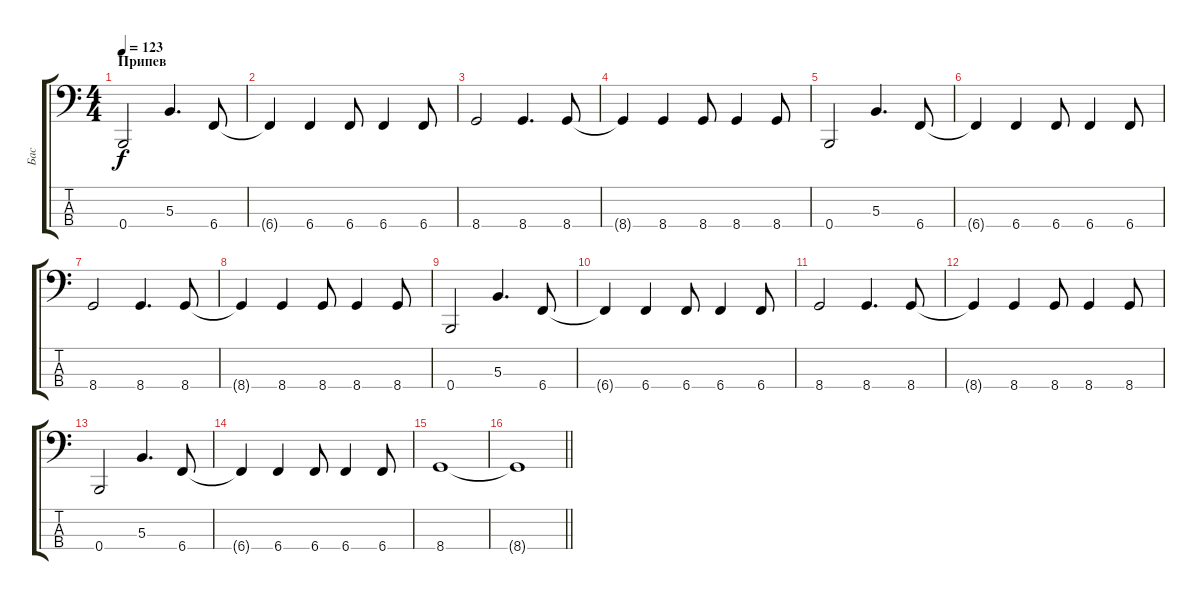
\track ("Бас" "Бас") {instrument electricbassfinger}
\staff {score tabs}
\tuning (E2 B1 Gb1 B0) {hide}
\ts (4 4)
\section ("" "Припев")
\tempo 123
\clef f4
\ks c
0.4.2{dy f} 5.3.4{d} 6.4.8 |
6.4{t}.4 6.4.4 6.4.8 6.4.4 6.4.8 |
8.4.2 8.4.4{d} 8.4.8 |
8.4{t}.4 8.4.4 8.4.8 8.4.4 8.4.8 |
0.4.2 5.3.4{d} 6.4.8 |
6.4{t}.4 6.4.4 6.4.8 6.4.4 6.4.8 |
8.4.2 8.4.4{d} 8.4.8 |
8.4{t}.4 8.4.4 8.4.8 8.4.4 8.4.8 |
0.4.2 5.3.4{d} 6.4.8 |
6.4{t}.4 6.4.4 6.4.8 6.4.4 6.4.8 |
8.4.2 8.4.4{d} 8.4.8 |
8.4{t}.4 8.4.4 8.4.8 8.4.4 8.4.8 |
0.4.2 5.3.4{d} 6.4.8 |
6.4{t}.4 6.4.4 6.4.8 6.4.4 6.4.8 |
8.4.1 |
\barLineRight lightlight
8.4{t}.1
